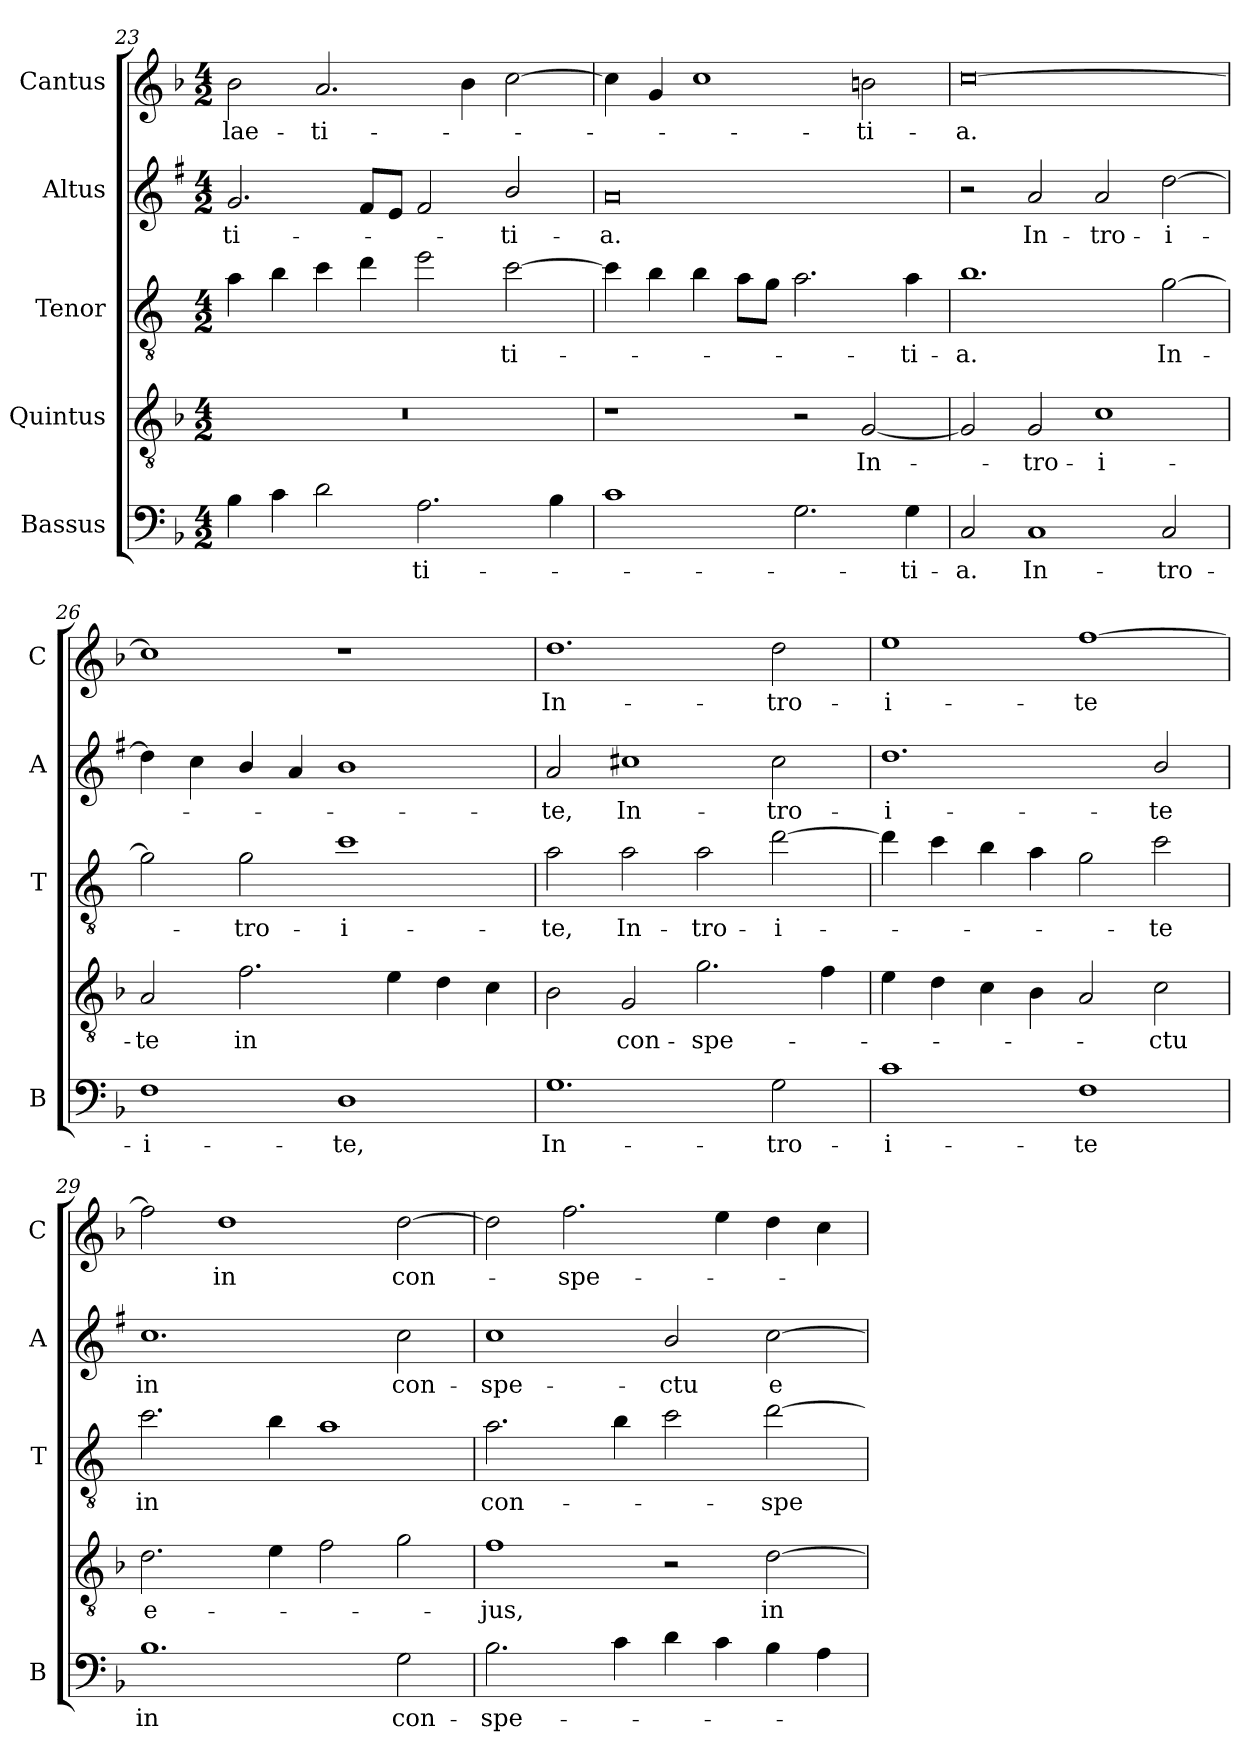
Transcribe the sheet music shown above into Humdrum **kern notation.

**kern	**text	**kern	**text	**kern	**text	**kern	**text	**kern	**text
*part5	*part5	*part4	*part4	*part3	*part3	*part2	*part2	*part1	*part1
*staff5	*staff5	*staff4	*staff4	*staff3	*staff3	*staff2	*staff2	*staff1	*staff1
*I"Bassus	*	*I"Quintus	*	*I"Tenor	*	*I"Altus	*	*I"Cantus	*
*I'B	*	*	*	*I'T	*	*I'A	*	*I'C	*
*clefF4	*	*clefGv2	*	*clefGv2	*	*clefG2	*	*clefG2	*
*	*	*	*	*ITrd4c7	*	*ITrd1c2	*	*	*
*k[b-]	*	*k[b-]	*	*k[b-]	*	*k[b-]	*	*k[b-]	*
*F:	*	*F:	*	*F:	*	*F:	*	*F:	*
*M4/2	*	*M4/2	*	*M4/2	*	*M4/2	*	*M4/2	*
=23	=23	=23	=23	=23	=23	=23	=23	=23	=23
!	!	!	!	!	!	!	!LO:LY:b	!	!LO:LY:b
4B-\	.	0r	.	4d\	.	2.f/	-ti-	2b-\	lae-
4c\	.	.	.	4e\	.	.	.	.	.
!	!	!	!	!	!	!	!	!	!LO:LY:b
2d\	.	.	.	4f\	.	.	.	2.a/	-ti-
.	.	.	.	4g\	.	8e/L	.	.	.
.	.	.	.	.	.	8d/J	.	.	.
!	!LO:LY:b	!	!	!	!	!	!	!	!
2.A\	-ti-	.	.	2a\	.	2e/	.	.	.
.	.	.	.	.	.	.	.	4b-\	.
!	!	!	!	!	!LO:LY:b	!	!LO:LY:b	!	!
.	.	.	.	[2f\	-ti-	2a/	-ti-	[2cc\	.
4B-\	.	.	.	.	.	.	.	.	.
!!LO:LB:g=z
=24	=24	=24	=24	=24	=24	=24	=24	=24	=24
!	!	!	!	!	!	!	!LO:LY:b	!	!
1c	.	1r	.	4f\]	.	0g	-a.	4cc\]	.
.	.	.	.	4e\	.	.	.	4g/	.
.	.	.	.	4e\	.	.	.	1cc	.
.	.	.	.	8d\L	.	.	.	.	.
.	.	.	.	8c\J	.	.	.	.	.
2.G\	.	2r	.	2.d\	.	.	.	.	.
!	!	!	!LO:LY:b	!	!	!	!	!	!LO:LY:b
.	.	[2G/	In-	.	.	.	.	2bn\	-ti-
!	!LO:LY:b	!	!	!	!LO:LY:b	!	!	!	!
4G\	-ti-	.	.	4d\	-ti-	.	.	.	.
=25	=25	=25	=25	=25	=25	=25	=25	=25	=25
!	!LO:LY:b	!	!	!	!LO:LY:b	!	!	!	!LO:LY:b
2C/	-a.	2G/]	.	1.e	-a.	2r	.	[0cc	-a.
!	!LO:LY:b	!	!LO:LY:b	!	!	!	!LO:LY:b	!	!
1C	In-	2G/	-tro-	.	.	2g/	In-	.	.
!	!	!	!LO:LY:b	!	!	!	!LO:LY:b	!	!
.	.	1c	-i-	.	.	2g/	-tro-	.	.
!	!LO:LY:b	!	!	!	!LO:LY:b	!	!LO:LY:b	!	!
2C/	-tro-	.	.	[2c\	In-	[2cc\	-i-	.	.
=26	=26	=26	=26	=26	=26	=26	=26	=26	=26
!	!LO:LY:b	!	!LO:LY:b	!	!	!	!	!	!
1F	-i-	2A/	-te	2c\]	.	4cc\]	.	1cc]	.
.	.	.	.	.	.	4b-\	.	.	.
!	!	!	!LO:LY:b	!	!LO:LY:b	!	!	!	!
.	.	2.f\	in	2c\	-tro-	4a/	.	.	.
.	.	.	.	.	.	4g/	.	.	.
!	!LO:LY:b	!	!	!	!LO:LY:b	!	!	!	!
1D	-te,	.	.	1f	-i-	1a	.	1r	.
.	.	4e\	.	.	.	.	.	.	.
.	.	4d\	.	.	.	.	.	.	.
.	.	4c\	.	.	.	.	.	.	.
=27	=27	=27	=27	=27	=27	=27	=27	=27	=27
!	!LO:LY:b	!	!	!	!LO:LY:b	!	!LO:LY:b	!	!LO:LY:b
1.G	In-	2B-\	.	2d\	-te,	2g/	-te,	1.dd	In-
!	!	!	!LO:LY:b	!	!LO:LY:b	!	!LO:LY:b	!	!
.	.	2G/	con-	2d\	In-	1bn	In-	.	.
!	!	!	!LO:LY:b	!	!LO:LY:b	!	!	!	!
.	.	2.g\	-spe-	2d\	-tro-	.	.	.	.
!	!LO:LY:b	!	!	!	!LO:LY:b	!	!LO:LY:b	!	!LO:LY:b
2G\	-tro-	.	.	[2g\	-i-	2b\	-tro-	2dd\	-tro-
.	.	4f\	.	.	.	.	.	.	.
=28	=28	=28	=28	=28	=28	=28	=28	=28	=28
!	!LO:LY:b	!	!	!	!	!	!LO:LY:b	!	!LO:LY:b
1c	-i-	4e\	.	4g\]	.	1.cc	-i-	1ee	-i-
.	.	4d\	.	4f\	.	.	.	.	.
.	.	4c\	.	4e\	.	.	.	.	.
.	.	4B-\	.	4d\	.	.	.	.	.
!	!LO:LY:b	!	!	!	!	!	!	!	!LO:LY:b
1F	-te	2A/	.	2c\	.	.	.	[1ff	-te
!	!	!	!LO:LY:b	!	!LO:LY:b	!	!LO:LY:b	!	!
.	.	2c\	-ctu	2f\	-te	2a/	-te	.	.
=29	=29	=29	=29	=29	=29	=29	=29	=29	=29
!	!LO:LY:b	!	!LO:LY:b	!	!LO:LY:b	!	!LO:LY:b	!	!
1.B-	in	2.d\	e-	2.f\	in	1.b-	in	2ff\]	.
!	!	!	!	!	!	!	!	!	!LO:LY:b
.	.	.	.	.	.	.	.	1dd	in
.	.	4e\	.	4e\	.	.	.	.	.
.	.	2f\	.	1d	.	.	.	.	.
!	!LO:LY:b	!	!	!	!	!	!LO:LY:b	!	!LO:LY:b
2G\	con-	2g\	.	.	.	2b-\	con-	[2dd\	con-
!!LO:LB:g=z
=30	=30	=30	=30	=30	=30	=30	=30	=30	=30
!	!LO:LY:b	!	!LO:LY:b	!	!LO:LY:b	!	!LO:LY:b	!	!
2.B-\	-spe-	1f	-jus,	2.d\	con-	1b-	-spe-	2dd\]	.
!	!	!	!	!	!	!	!	!	!LO:LY:b
.	.	.	.	.	.	.	.	2.ff\	-spe-
4c\	.	.	.	4e\	.	.	.	.	.
!	!	!	!	!	!	!	!LO:LY:b	!	!
4d\	.	2r	.	2f\	.	2a/	-ctu	.	.
4c\	.	.	.	.	.	.	.	4ee\	.
!	!	!	!LO:LY:b	!	!LO:LY:b	!	!LO:LY:b	!	!
4B-\	.	[2d\	in	[2g\	-spe-	[2b-\	e-	4dd\	.
4A\	.	.	.	.	.	.	.	4cc\	.
=	=	=	=	=	=	=	=	=	=
*-	*-	*-	*-	*-	*-	*-	*-	*-	*-
